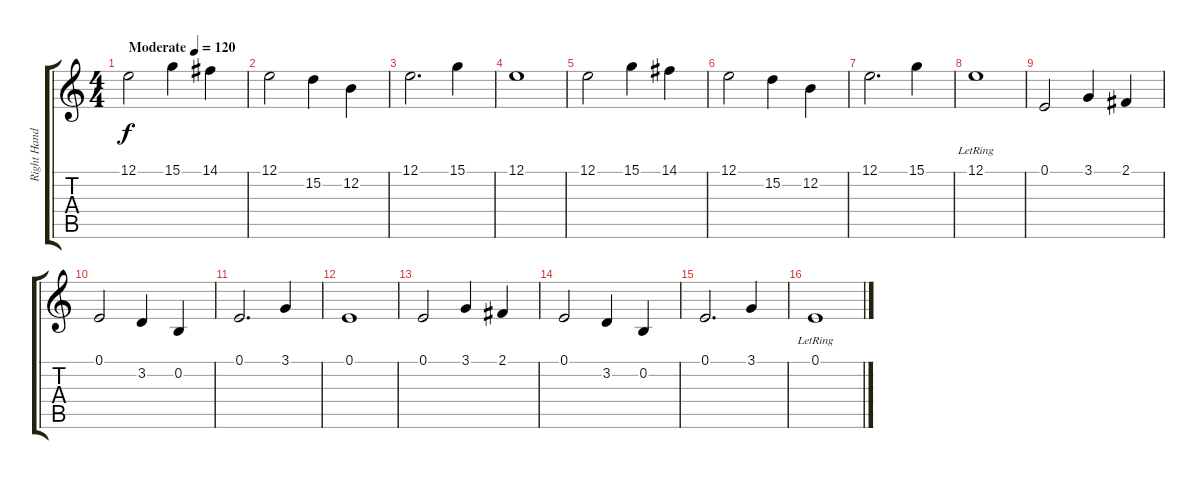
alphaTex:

\track ("Right Hand Piano" "Right Hand") {instrument orchestralharp}
\staff {score tabs}
\tuning (E4 B3 G3 D3 A2 E2) {hide}
\ts (4 4)
\tempo (120 "Moderate")
\clef g2
\ks c
12.1.2{dy f instrument orchestralharp} 15.1.4 14.1.4 |
12.1.2 15.2.4 12.2.4 |
12.1.2{d} 15.1.4 |
12.1.1 |
12.1.2 15.1.4 14.1.4 |
12.1.2 15.2.4 12.2.4 |
12.1.2{d} 15.1.4 |
12.1{lr}.1 |
0.1.2 3.1.4 2.1.4 |
0.1.2 3.2.4 0.2.4 |
0.1.2{d} 3.1.4 |
0.1.1 |
0.1.2 3.1.4 2.1.4 |
0.1.2 3.2.4 0.2.4 |
0.1.2{d} 3.1.4 |
0.1{h lr}.1
